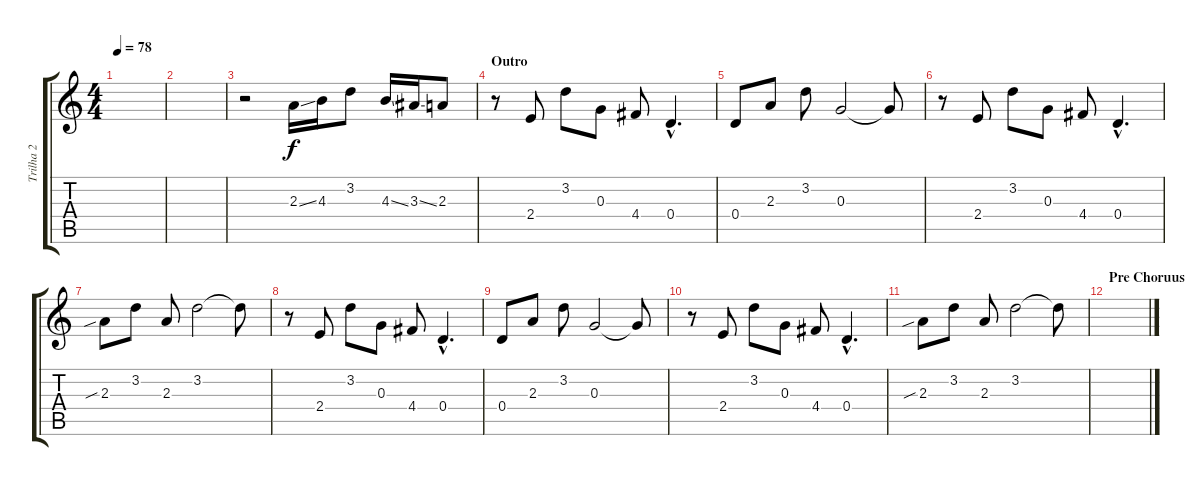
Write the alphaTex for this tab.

\track ("Trilha 2" "Trilha 2") {instrument overdrivenguitar}
\staff {score tabs}
\tuning (E4 B3 G3 D3 A2 E2) {hide}
\ts (4 4)
\tempo 78
\clef g2
\ks c
|
|
r.2 2.3{ss}.16 4.3.16 3.2.8 4.3{ss}.16 3.3{ss}.16 2.3.8 |
\section ("" "Outro")
r.8{volume 9} 2.4.8 3.2.8 0.3.8 4.4.8 0.4{hac}.4{d} |
0.4.8 2.3.8 3.2.8 0.3.2 0.3{t}.8 |
r.8 2.4.8 3.2.8 0.3.8 4.4.8 0.4{hac}.4{d} |
2.3{sib}.8 3.2.8 2.3.8 3.2.2 3.2{t}.8 |
r.8 2.4.8 3.2.8 0.3.8 4.4.8 0.4{hac}.4{d} |
0.4.8 2.3.8 3.2.8 0.3.2 0.3{t}.8 |
r.8 2.4.8 3.2.8 0.3.8 4.4.8 0.4{hac}.4{d} |
2.3{sib}.8 3.2.8 2.3.8 3.2.2 3.2{t}.8 |
\section ("" "Pre Choruus")
